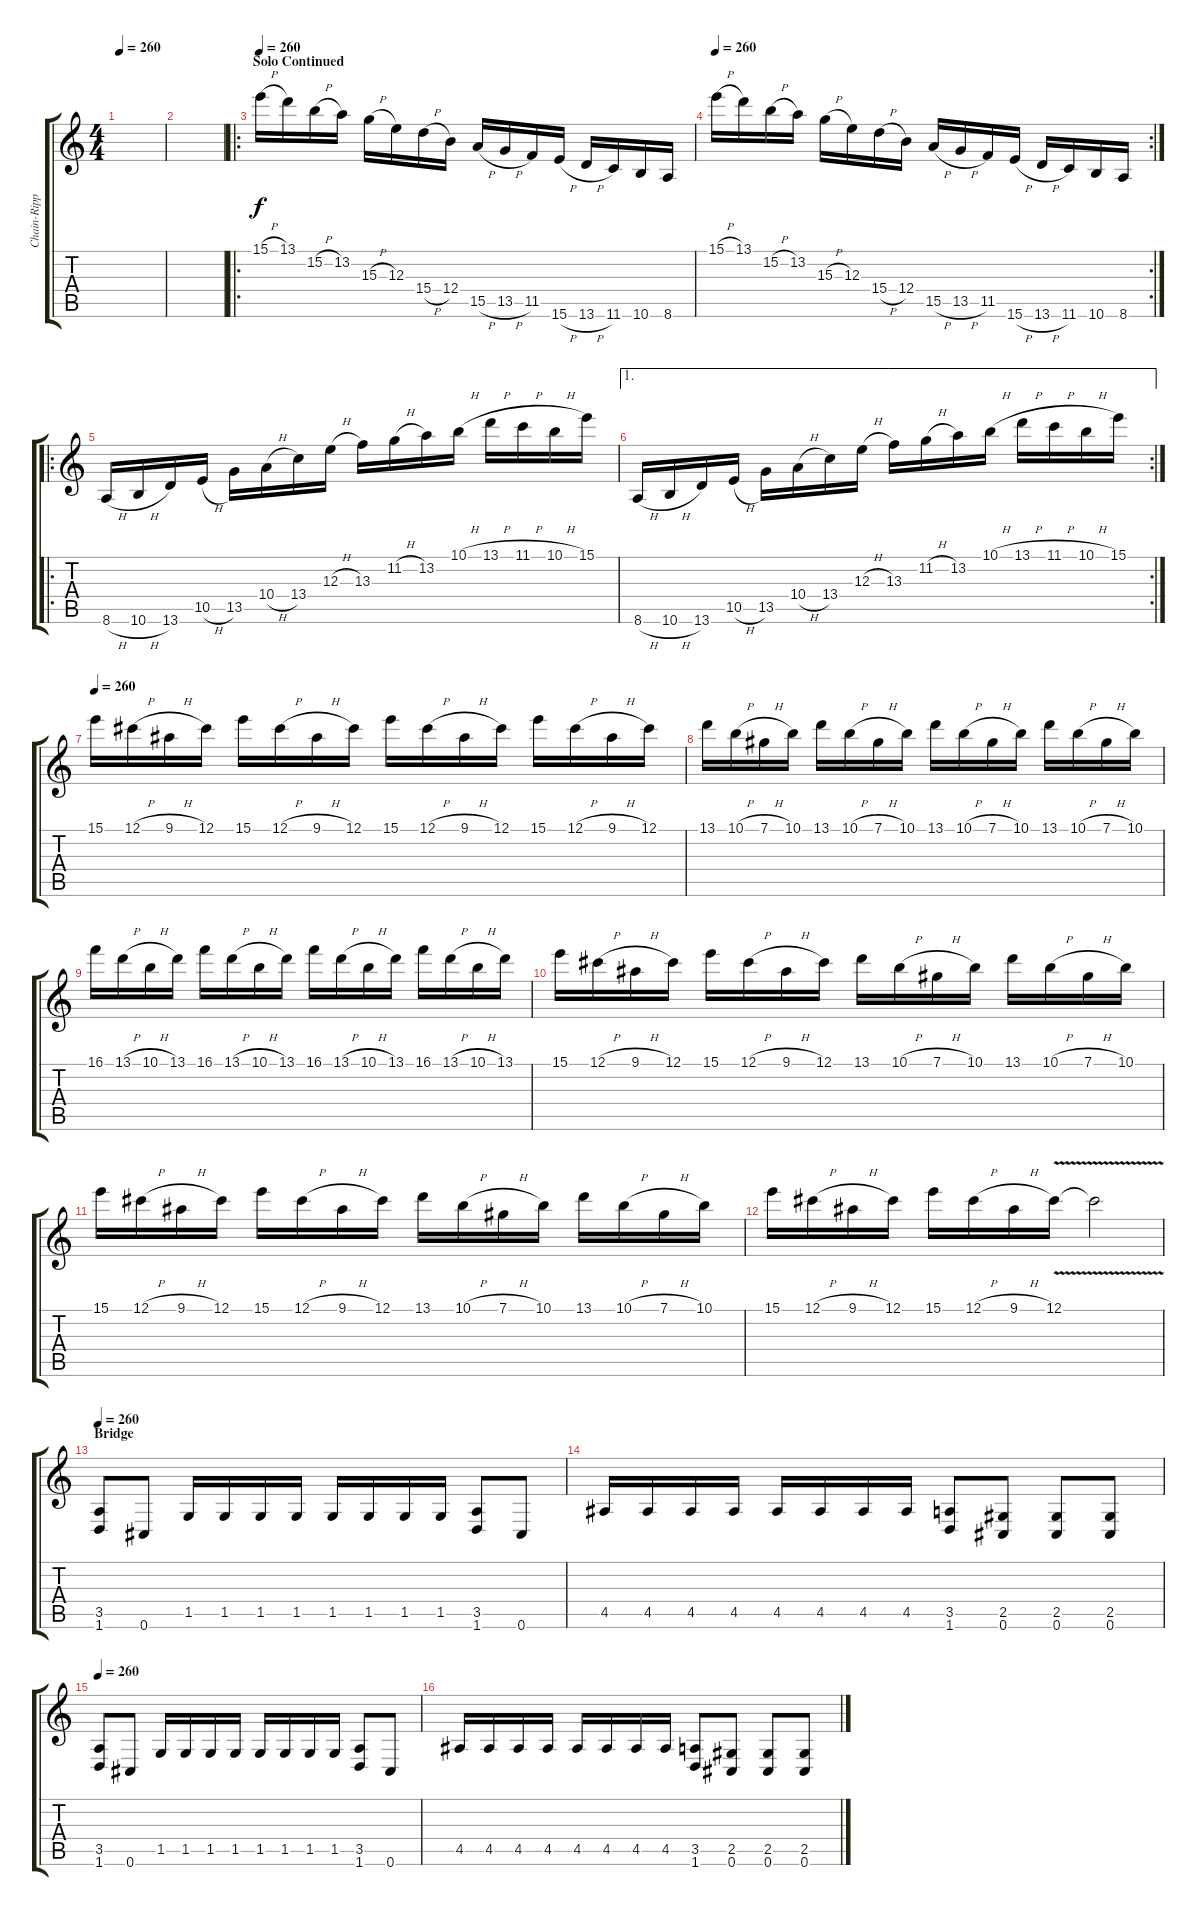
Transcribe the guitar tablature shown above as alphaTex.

\track ("Chain-Ripping Goresaw Corpse Digestor" "Chain-Ripp") {instrument distortionguitar}
\staff {score tabs}
\tuning (Db4 Ab3 E3 B2 Gb2 Db2) {hide}
\ts (4 4)
\tempo 260
\clef g2
\ks c
|
|
\ro
\section ("" "Solo Continued")
\tempo 260
15.1{h}.16 13.1.16 15.2{h}.16 13.2.16 15.3{h}.16 12.3.16 15.4{h}.16 12.4.16 15.5{h}.16 13.5{h}.16 11.5.16 15.6{h}.16 13.6{h}.16 11.6.16 10.6.16 8.6.16 |
\rc 2
\tempo 260
15.1{h}.16 13.1.16 15.2{h}.16 13.2.16 15.3{h}.16 12.3.16 15.4{h}.16 12.4.16 15.5{h}.16 13.5{h}.16 11.5.16 15.6{h}.16 13.6{h}.16 11.6.16 10.6.16 8.6.16 |
\ro
8.6{h}.16 10.6{h}.16 13.6.16 10.5{h}.16 13.5.16 10.4{h}.16 13.4.16 12.3{h}.16 13.3.16 11.2{h}.16 13.2.16 10.1{h}.16 13.1{h}.16 11.1{h}.16 10.1{h}.16 15.1.16 |
\ae 1
\rc 2
8.6{h}.16 10.6{h}.16 13.6.16 10.5{h}.16 13.5.16 10.4{h}.16 13.4.16 12.3{h}.16 13.3.16 11.2{h}.16 13.2.16 10.1{h}.16 13.1{h}.16 11.1{h}.16 10.1{h}.16 15.1.16 |
\tempo 260
15.1.16 12.1{h}.16 9.1{h}.16 12.1.16 15.1.16 12.1{h}.16 9.1{h}.16 12.1.16 15.1.16 12.1{h}.16 9.1{h}.16 12.1.16 15.1.16 12.1{h}.16 9.1{h}.16 12.1.16 |
13.1.16 10.1{h}.16 7.1{h}.16 10.1.16 13.1.16 10.1{h}.16 7.1{h}.16 10.1.16 13.1.16 10.1{h}.16 7.1{h}.16 10.1.16 13.1.16 10.1{h}.16 7.1{h}.16 10.1.16 |
16.1.16 13.1{h}.16 10.1{h}.16 13.1.16 16.1.16 13.1{h}.16 10.1{h}.16 13.1.16 16.1.16 13.1{h}.16 10.1{h}.16 13.1.16 16.1.16 13.1{h}.16 10.1{h}.16 13.1.16 |
15.1.16 12.1{h}.16 9.1{h}.16 12.1.16 15.1.16 12.1{h}.16 9.1{h}.16 12.1.16 13.1.16 10.1{h}.16 7.1{h}.16 10.1.16 13.1.16 10.1{h}.16 7.1{h}.16 10.1.16 |
15.1.16 12.1{h}.16 9.1{h}.16 12.1.16 15.1.16 12.1{h}.16 9.1{h}.16 12.1.16 13.1.16 10.1{h}.16 7.1{h}.16 10.1.16 13.1.16 10.1{h}.16 7.1{h}.16 10.1.16 |
15.1.16 12.1{h}.16 9.1{h}.16 12.1.16 15.1.16 12.1{h}.16 9.1{h}.16 12.1{v}.16 12.1{t}.2 |
\section ("" "Bridge")
\tempo 260
(3.5 1.6).8 0.6.8 1.5.16 1.5.16 1.5.16 1.5.16 1.5.16 1.5.16 1.5.16 1.5.16 (3.5 1.6).8 0.6.8 |
4.5.16 4.5.16 4.5.16 4.5.16 4.5.16 4.5.16 4.5.16 4.5.16 (3.5 1.6).8 (2.5 0.6).8 (2.5 0.6).8 (2.5 0.6).8 |
\tempo 260
(3.5 1.6).8 0.6.8 1.5.16 1.5.16 1.5.16 1.5.16 1.5.16 1.5.16 1.5.16 1.5.16 (3.5 1.6).8 0.6.8 |
4.5.16 4.5.16 4.5.16 4.5.16 4.5.16 4.5.16 4.5.16 4.5.16 (3.5 1.6).8 (2.5 0.6).8 (2.5 0.6).8 (2.5 0.6).8
